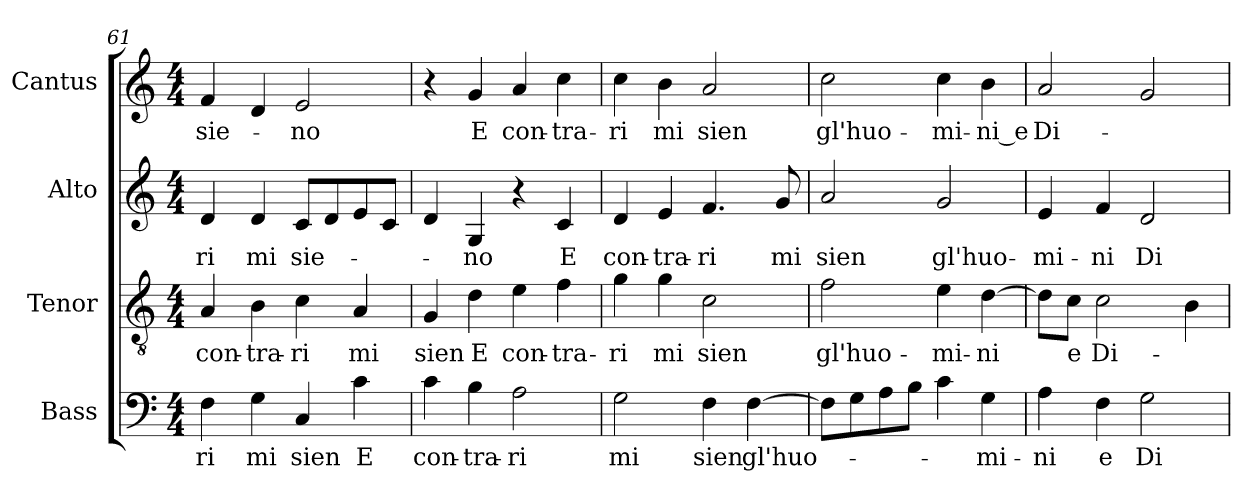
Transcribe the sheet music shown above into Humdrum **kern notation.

**kern	**text	**kern	**text	**kern	**text	**kern	**text
*part4	*part4	*part3	*part3	*part2	*part2	*part1	*part1
*staff4	*staff4	*staff3	*staff3	*staff2	*staff2	*staff1	*staff1
*I"Bass	*	*I"Tenor	*	*I"Alto	*	*I"Cantus	*
*I'B.	*	*I'T.	*	*I'A.	*	*I'S.	*
*clefF4	*	*clefGv2	*	*clefG2	*	*clefG2	*
*	*	*ITrd7c12	*	*	*	*	*
*k[]	*	*k[]	*	*k[]	*	*k[]	*
*C:	*	*C:	*	*C:	*	*C:	*
*M4/4	*	*M4/4	*	*M4/4	*	*M4/4	*
=61	=61	=61	=61	=61	=61	=61	=61
!	!LO:LY:b:color=#000000	!	!	!	!	!	!
!	!	!	!LO:LY:b:color=#000000	!	!	!	!
!	!	!	!	!	!LO:LY:b:color=#000000	!	!
!	!	!	!	!	!	!	!LO:LY:b:color=#000000
4Fi\	-ri	4AAi/	con-	4di/	-ri	4fi/	sie-
!	!LO:LY:b:color=#000000	!	!	!	!	!	!
!	!	!	!LO:LY:b:color=#000000	!	!	!	!
!	!	!	!	!	!LO:LY:b:color=#000000	!	!
4Gi\	mi	4BBi\	-tra-	4di/	mi	4di/	.
!	!LO:LY:b:color=#000000	!	!	!	!	!	!
!	!	!	!LO:LY:b:color=#000000	!	!	!	!
!	!	!	!	!	!LO:LY:b:color=#000000	!	!
!	!	!	!	!	!	!	!LO:LY:b:color=#000000
4Ci/	sien	4Ci\	-ri	8ci/L	sie-	2ei/	-no
.	.	.	.	8di/	.	.	.
!	!LO:LY:b:color=#000000	!	!	!	!	!	!
!	!	!	!LO:LY:b:color=#000000	!	!	!	!
4ci\	E	4AAi/	mi	8ei/	.	.	.
.	.	.	.	8ci/J	.	.	.
!!LO:LB:g=z
=62	=62	=62	=62	=62	=62	=62	=62
!	!LO:LY:b:color=#000000	!	!	!	!	!	!
!	!	!	!LO:LY:b:color=#000000	!	!	!	!
4ci\	con-	4GGi/	sien	4di/	.	4r	.
!	!LO:LY:b:color=#000000	!	!	!	!	!	!
!	!	!	!LO:LY:b:color=#000000	!	!	!	!
!	!	!	!	!	!LO:LY:b:color=#000000	!	!
!	!	!	!	!	!	!	!LO:LY:b:color=#000000
4Bi\	-tra-	4Di\	E	4Gi/	-no	4gi/	E
!	!LO:LY:b:color=#000000	!	!	!	!	!	!
!	!	!	!LO:LY:b:color=#000000	!	!	!	!
!	!	!	!	!	!	!	!LO:LY:b:color=#000000
2Ai\	-ri	4Ei\	con-	4r	.	4ai/	con-
!	!	!	!LO:LY:b:color=#000000	!	!	!	!
!	!	!	!	!	!LO:LY:b:color=#000000	!	!
!	!	!	!	!	!	!	!LO:LY:b:color=#000000
.	.	4Fi\	-tra-	4ci/	E	4cci\	-tra-
=63	=63	=63	=63	=63	=63	=63	=63
!	!LO:LY:b:color=#000000	!	!	!	!	!	!
!	!	!	!LO:LY:b:color=#000000	!	!	!	!
!	!	!	!	!	!LO:LY:b:color=#000000	!	!
!	!	!	!	!	!	!	!LO:LY:b:color=#000000
2Gi\	mi	4Gi\	-ri	4di/	con-	4cci\	-ri
!	!	!	!LO:LY:b:color=#000000	!	!	!	!
!	!	!	!	!	!LO:LY:b:color=#000000	!	!
!	!	!	!	!	!	!	!LO:LY:b:color=#000000
.	.	4Gi\	mi	4ei/	-tra-	4bi\	mi
!	!LO:LY:b:color=#000000	!	!	!	!	!	!
!	!	!	!LO:LY:b:color=#000000	!	!	!	!
!	!	!	!	!	!LO:LY:b:color=#000000	!	!
!	!	!	!	!	!	!	!LO:LY:b:color=#000000
4Fi\	sien	2Ci\	sien	4.fi/	-ri	2ai/	sien
!	!LO:LY:b:color=#000000	!	!	!	!	!	!
[>4Fi\	gl'huo-	.	.	.	.	.	.
!	!	!	!	!	!LO:LY:b:color=#000000	!	!
.	.	.	.	8gi/	mi	.	.
=64	=64	=64	=64	=64	=64	=64	=64
!	!	!	!LO:LY:b:color=#000000	!	!	!	!
!	!	!	!	!	!LO:LY:b:color=#000000	!	!
!	!	!	!	!	!	!	!LO:LY:b:color=#000000
8Fi\L]	.	2Fi\	gl'huo-	2ai/	sien	2cci\	gl'huo-
8Gi\	.	.	.	.	.	.	.
8Ai\	.	.	.	.	.	.	.
8Bi\J	.	.	.	.	.	.	.
!	!	!	!LO:LY:b:color=#000000	!	!	!	!
!	!	!	!	!	!LO:LY:b:color=#000000	!	!
!	!	!	!	!	!	!	!LO:LY:b:color=#000000
4ci\	.	4Ei\	-mi-	2gi/	gl'huo-	4cci\	-mi-
!	!LO:LY:b:color=#000000	!	!	!	!	!	!
!	!	!	!LO:LY:b:color=#000000	!	!	!	!
!	!	!	!	!	!	!	!LO:LY:b:color=#000000
4Gi\	-mi-	[>4Di\	-ni	.	.	4bi\	-ni_e
=65	=65	=65	=65	=65	=65	=65	=65
!	!LO:LY:b:color=#000000	!	!	!	!	!	!
!	!	!	!	!	!LO:LY:b:color=#000000	!	!
!	!	!	!	!	!	!	!LO:LY:b:color=#000000
4Ai\	-ni	8Di\L]	.	4ei/	-mi-	2ai/	Di-
!	!	!	!LO:LY:b:color=#000000	!	!	!	!
.	.	8Ci\J	e	.	.	.	.
!	!LO:LY:b:color=#000000	!	!	!	!	!	!
!	!	!	!LO:LY:b:color=#000000	!	!	!	!
!	!	!	!	!	!LO:LY:b:color=#000000	!	!
4Fi\	e	2Ci\	Di-	4fi/	-ni	.	.
!	!LO:LY:b:color=#000000	!	!	!	!	!	!
!	!	!	!	!	!LO:LY:b:color=#000000	!	!
2Gi\	Di-	.	.	2di/	Di-	2gi/	.
.	.	4BBi\	.	.	.	.	.
=	=	=	=	=	=	=	=
*-	*-	*-	*-	*-	*-	*-	*-
